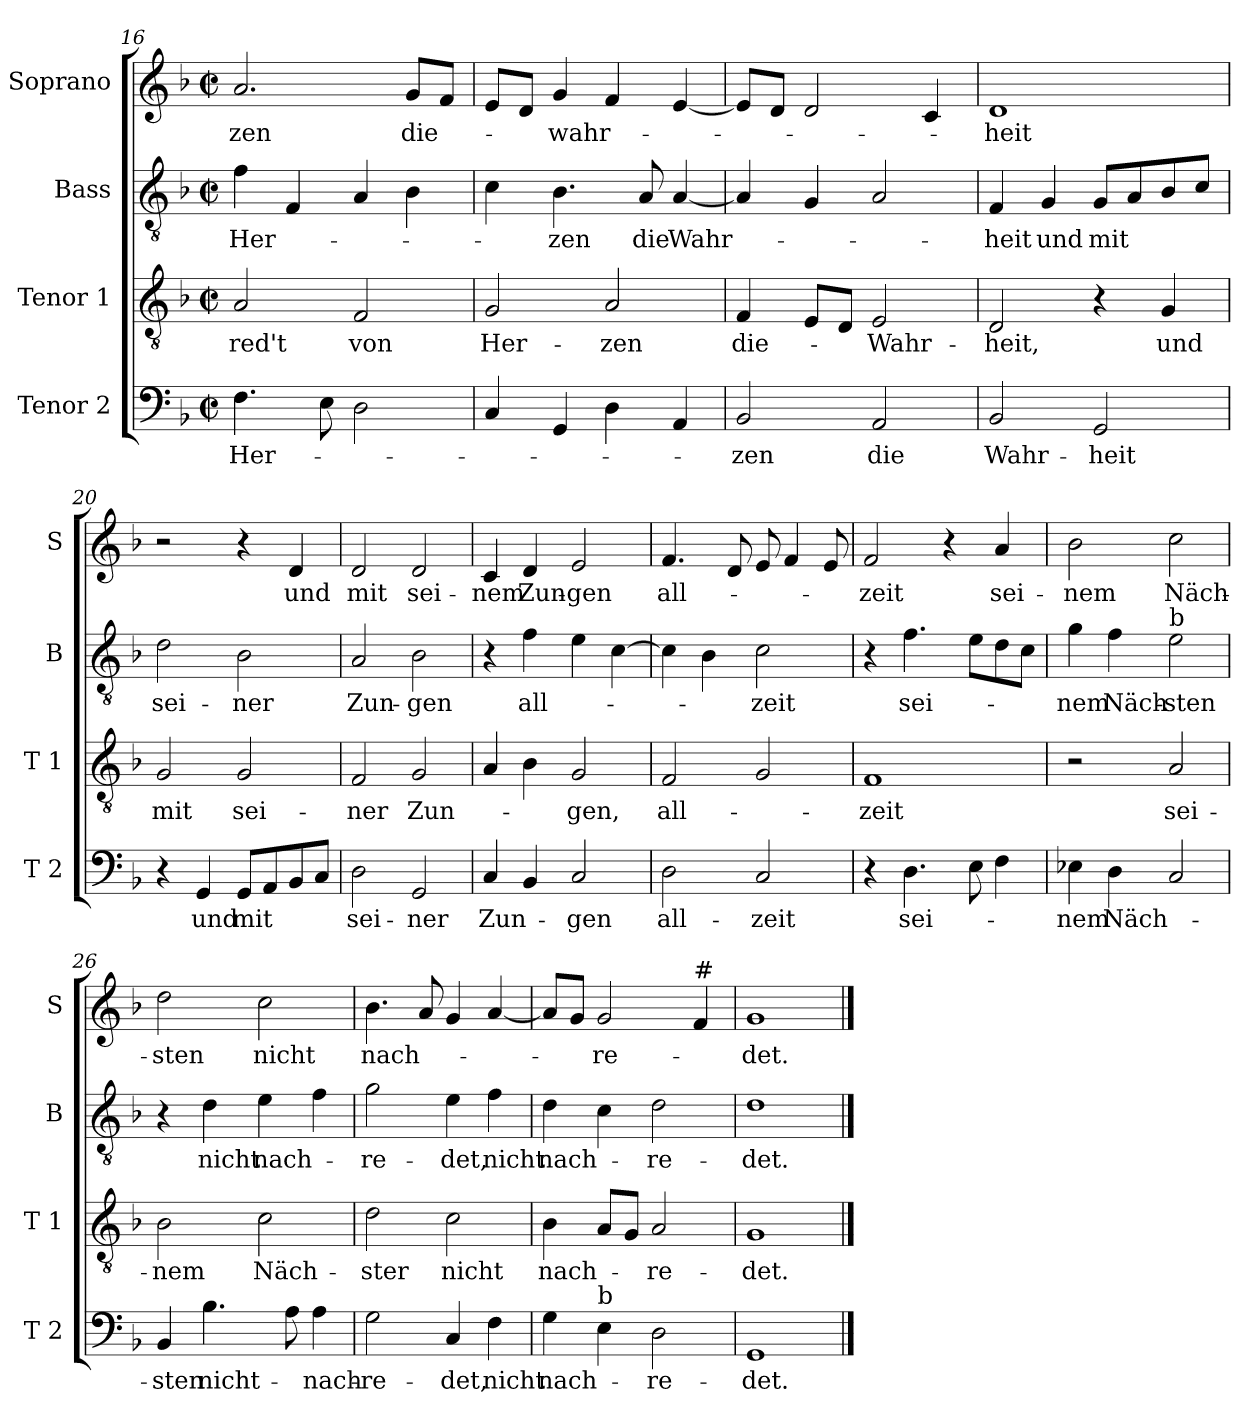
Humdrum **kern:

**kern	**text	**kern	**text	**kern	**text	**kern	**text
*part4	*part4	*part3	*part3	*part2	*part2	*part1	*part1
*staff4	*staff4	*staff3	*staff3	*staff2	*staff2	*staff1	*staff1
*I"Tenor 2	*	*I"Tenor 1	*	*I"Bass	*	*I"Soprano	*
*I'T 2	*	*I'T 1	*	*I'B	*	*I'S	*
*clefF4	*	*clefGv2	*	*clefGv2	*	*clefG2	*
*k[b-]	*	*k[b-]	*	*k[b-]	*	*k[b-]	*
*M2/2	*	*M2/2	*	*M2/2	*	*M2/2	*
*met(c|)	*	*met(c|)	*	*met(c|)	*	*met(c|)	*
=16	=16	=16	=16	=16	=16	=16	=16
!	!LO:LY:b	!	!LO:LY:b	!	!LO:LY:b	!	!LO:LY:b
4.F\	Her-	2A/	red't	4f\	Her-	2.a/	-zen
.	.	.	.	4F/	.	.	.
8E\	.	.	.	.	.	.	.
!	!	!	!LO:LY:b	!	!	!	!
2D\	.	2F/	von	4A/	.	.	.
!	!	!	!	!	!	!	!LO:LY:b
.	.	.	.	4B-\	.	8gL	die-
.	.	.	.	.	.	8fJ	.
=17	=17	=17	=17	=17	=17	=17	=17
!	!	!	!LO:LY:b	!	!	!	!
4C/	.	2G/	Her-	4c\	.	8eL	.
.	.	.	.	.	.	8dJ	.
!	!	!	!	!	!LO:LY:b	!	!LO:LY:b
4GG/	.	.	.	4.B-\	-zen	4g/	-wahr-
!	!	!	!LO:LY:b	!	!	!	!
4D\	.	2A/	-zen	.	.	4f/	.
!	!	!	!	!	!LO:LY:b	!	!
.	.	.	.	8A/	die	.	.
!	!	!	!	!	!LO:LY:b	!	!
4AA/	.	.	.	[4A/	Wahr-	[4e/	.
=18	=18	=18	=18	=18	=18	=18	=18
!	!LO:LY:b	!	!LO:LY:b	!	!	!	!
2BB-/	-zen	4F/	die-	4A/]	.	8eL]	.
.	.	.	.	.	.	8dJ	.
.	.	8EL	.	4G/	.	2d/	.
.	.	8DJ	.	.	.	.	.
!	!LO:LY:b	!	!LO:LY:b	!	!	!	!
2AA/	die	2E/	-Wahr-	2A/	.	.	.
.	.	.	.	.	.	4c/	.
!!LO:LB:g=z
=19	=19	=19	=19	=19	=19	=19	=19
!	!LO:LY:b	!	!LO:LY:b	!	!LO:LY:b	!	!LO:LY:b
2BB-/	Wahr-	2D/	-heit,	4F/	-heit	1d	-heit
!	!	!	!	!	!LO:LY:b	!	!
.	.	.	.	4G/	und	.	.
!	!LO:LY:b	!	!	!	!LO:LY:b	!	!
2GG/	-heit	4r	.	8GL	mit	.	.
.	.	.	.	8A	.	.	.
!	!	!	!LO:LY:b	!	!	!	!
.	.	4G/	und	8B-	.	.	.
.	.	.	.	8cJ	.	.	.
=20	=20	=20	=20	=20	=20	=20	=20
!	!	!	!LO:LY:b	!	!LO:LY:b	!	!
4r	.	2G/	mit	2d\	sei-	2r	.
!	!LO:LY:b	!	!	!	!	!	!
4GG/	und	.	.	.	.	.	.
!	!LO:LY:b	!	!LO:LY:b	!	!LO:LY:b	!	!
8GGL	mit	2G/	sei-	2B-\	-ner	4r	.
8AA	.	.	.	.	.	.	.
!	!	!	!	!	!	!	!LO:LY:b
8BB-	.	.	.	.	.	4d/	und
8CJ	.	.	.	.	.	.	.
=21	=21	=21	=21	=21	=21	=21	=21
!	!LO:LY:b	!	!LO:LY:b	!	!LO:LY:b	!	!LO:LY:b
2D\	sei-	2F/	-ner	2A/	Zun-	2d/	mit
!	!LO:LY:b	!	!LO:LY:b	!	!LO:LY:b	!	!LO:LY:b
2GG/	-ner	2G/	Zun-	2B-\	-gen	2d/	sei-
=22	=22	=22	=22	=22	=22	=22	=22
!	!LO:LY:b	!	!	!	!	!	!LO:LY:b
4C/	Zun-	4A/	.	4r	.	4c/	-nem
!	!	!	!	!	!LO:LY:b	!	!LO:LY:b
4BB-/	.	4B-\	.	4f\	all-	4d/	Zun-
!	!LO:LY:b	!	!LO:LY:b	!	!	!	!LO:LY:b
2C/	-gen	2G/	-gen,	4e\	.	2e/	-gen
.	.	.	.	[4c\	.	.	.
=23	=23	=23	=23	=23	=23	=23	=23
!	!LO:LY:b	!	!LO:LY:b	!	!	!	!LO:LY:b
2D\	all-	2F/	all-	4c\]	.	4.f/	all-
.	.	.	.	4B-\	.	.	.
.	.	.	.	.	.	8d/	.
!	!LO:LY:b	!	!	!	!LO:LY:b	!	!
2C/	-zeit	2G/	.	2c\	-zeit	8e/	.
.	.	.	.	.	.	4f/	.
.	.	.	.	.	.	8e/	.
!!LO:LB:g=z
=24	=24	=24	=24	=24	=24	=24	=24
!	!	!	!LO:LY:b	!	!	!	!LO:LY:b
4r	.	1F	-zeit	4r	.	2f/	-zeit
!	!LO:LY:b	!	!	!	!LO:LY:b	!	!
4.D\	sei-	.	.	4.f\	sei-	.	.
.	.	.	.	.	.	4r	.
8E\	.	.	.	8eL	.	.	.
!	!	!	!	!	!	!	!LO:LY:b
4F\	.	.	.	8d	.	4a/	sei-
.	.	.	.	8cJ	.	.	.
!!LO:PB:g=z
=25	=25	=25	=25	=25	=25	=25	=25
!	!LO:LY:b	!	!	!	!LO:LY:b	!	!LO:LY:b
4E-X\	-nem	2r	.	4g\	-nem	2b-\	-nem
!	!LO:LY:b	!	!	!	!LO:LY:b	!	!
4D\	Näch-	.	.	4f\	Näch-	.	.
!	!	!	!	!LO:TX:a:t=b	!	!	!
!	!	!	!LO:LY:b	!	!LO:LY:b	!	!LO:LY:b
2C/	.	2A/	sei-	2e\	-sten	2cc\	Näch-
=26	=26	=26	=26	=26	=26	=26	=26
!	!LO:LY:b	!	!LO:LY:b	!	!	!	!LO:LY:b
4BB-/	-sten	2B-\	-nem	4r	.	2dd\	-sten
!	!LO:LY:b	!	!	!	!LO:LY:b	!	!
4.B-\	nicht-	.	.	4d\	nicht	.	.
!	!	!	!LO:LY:b	!	!LO:LY:b	!	!LO:LY:b
.	.	2c\	Näch-	4e\	nach-	2cc\	nicht
8A\	.	.	.	.	.	.	.
!	!LO:LY:b	!	!	!	!	!	!
4A\	-nach-	.	.	4f\	.	.	.
=27	=27	=27	=27	=27	=27	=27	=27
!	!LO:LY:b	!	!LO:LY:b	!	!LO:LY:b	!	!LO:LY:b
2G\	-re-	2d\	-ster	2g\	-re-	4.b-\	nach-
.	.	.	.	.	.	8a/	.
!	!LO:LY:b	!	!LO:LY:b	!	!LO:LY:b	!	!
4C/	-det,	2c\	nicht	4e\	-det,	4g/	.
!	!LO:LY:b	!	!	!	!LO:LY:b	!	!
4F\	nicht	.	.	4f\	nicht	[4a/	.
=28	=28	=28	=28	=28	=28	=28	=28
!	!LO:LY:b	!	!LO:LY:b	!	!LO:LY:b	!	!
4G\	nach-	4B-\	nach-	4d\	nach-	8aL]	.
.	.	.	.	.	.	8gJ	.
!LO:TX:a:t=b	!	!	!	!	!	!	!
!	!	!	!	!	!	!	!LO:LY:b
4E\	.	8AL	.	4c\	.	2g/	-re-
.	.	8GJ	.	.	.	.	.
!	!LO:LY:b	!	!LO:LY:b	!	!LO:LY:b	!	!
2D\	-re-	2A/	-re-	2d\	-re-	.	.
!	!	!	!	!	!	!LO:TX:a:t=#	!
.	.	.	.	.	.	4f/	.
=29	=29	=29	=29	=29	=29	=29	=29
!	!LO:LY:b	!	!LO:LY:b	!	!LO:LY:b	!	!LO:LY:b
1GG	-det.	1G	-det.	1d	-det.	1g	-det.
==	==	==	==	==	==	==	==
*-	*-	*-	*-	*-	*-	*-	*-
